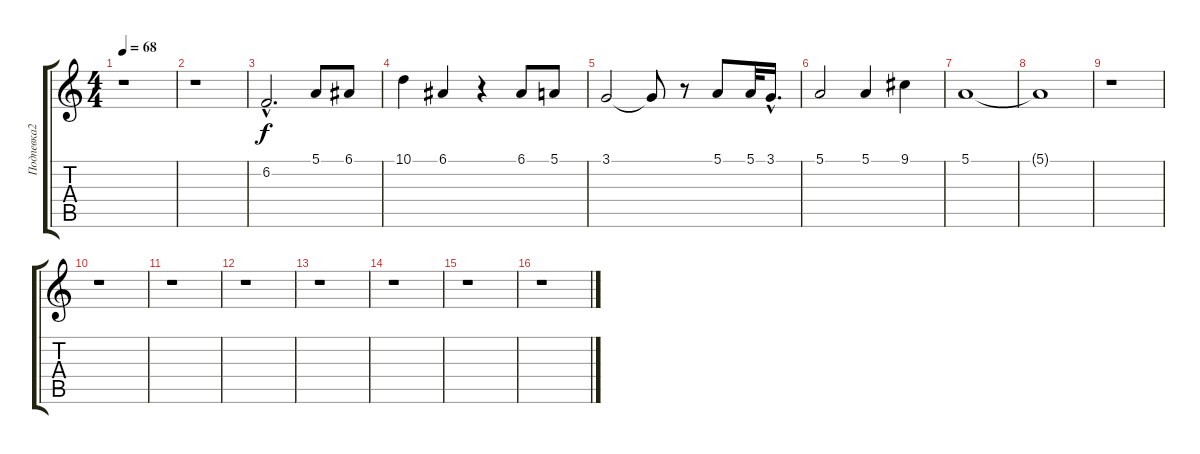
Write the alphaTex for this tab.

\track ("Подпевка2" "Подпевка2") {instrument synthvoice}
\staff {score tabs}
\tuning (E4 B3 G3 D3 A2 E2) {hide}
\ts (4 4)
\tempo 68
\clef g2
\ks c
r.1{dy f instrument synthvoice} |
r.1 |
6.2{hac}.2{d} 5.1.8 6.1.8 |
10.1.4 6.1.4 r.4 6.1.8 5.1.8 |
3.1.2 3.1{t}.8 r.8 5.1.8 5.1.32 3.1{hac}.16{d} |
5.1.2 5.1.4 9.1.4 |
5.1.1 |
5.1{t}.1 |
r.1 |
r.1 |
r.1 |
r.1 |
r.1 |
r.1 |
r.1 |
r.1
